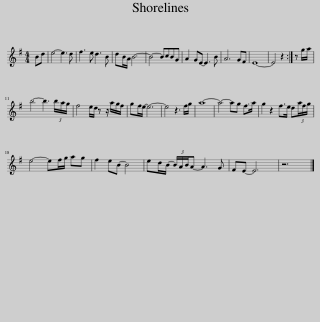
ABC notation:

X:1
L:1/8
M:4/4
I:linebreak $
K:Emin
V:1 treble
V:1
 Bd | e4- e3 d | f3 e d3 B | dB/A/ B6- | B4- BcBG | %5
 A2 GE- E3 B | A6 GF | E8- | E4 z2 :| z g/a/ |$ %10
 b4- b3 (3b/a/g/ | f4 e/d/ z z/ a/g/f/ | gf/e/- e6- | e4 z3 f/g/ | a8- | %15
 a4- ag f>a | g2 z2 f>e d(3a/f/g/ |$ e4- ef/g/ ag | f2 eB- B4 | ed/B/- (3B/A/B/A- A3 G | %20
 FE- E6 | z6 |] %22
